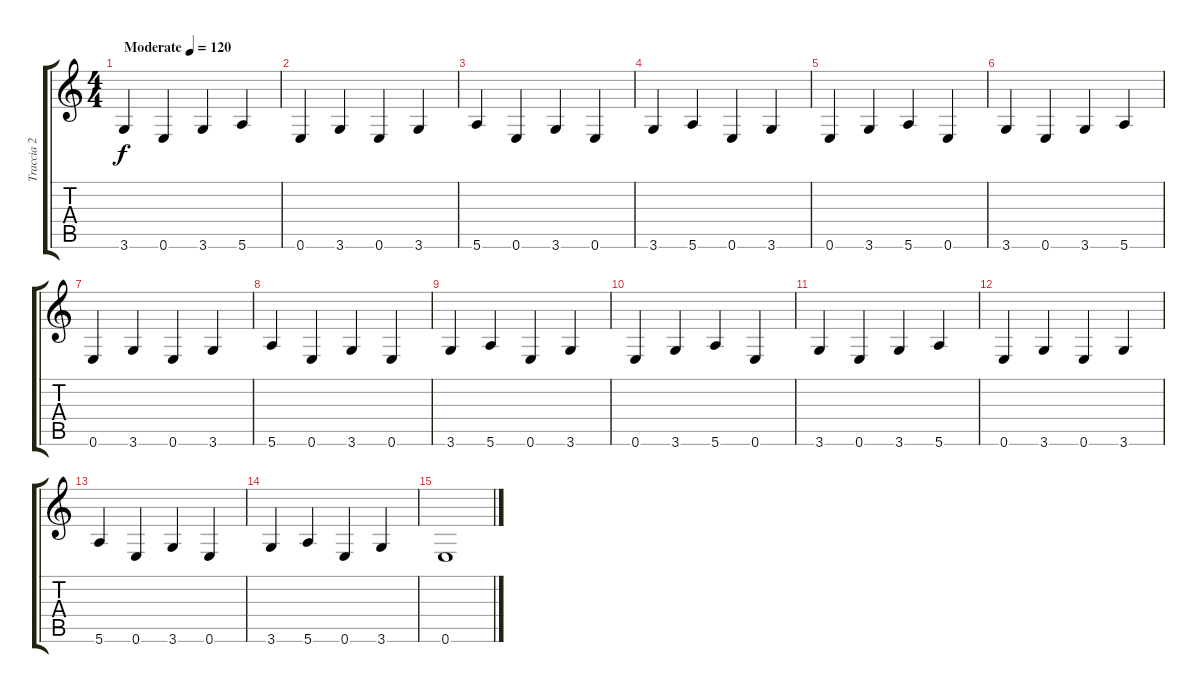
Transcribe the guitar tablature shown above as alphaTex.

\track ("Traccia 2" "Traccia 2") {instrument electricbassfinger}
\staff {score tabs}
\tuning (E4 B3 G3 D3 A2 E2) {hide}
\ts (4 4)
\tempo (120 "Moderate")
\clef g2
\ks c
3.6.4{dy f instrument electricbassfinger} 0.6.4 3.6.4 5.6.4 |
0.6.4 3.6.4 0.6.4 3.6.4 |
5.6.4 0.6.4 3.6.4 0.6.4 |
3.6.4 5.6.4 0.6.4 3.6.4 |
0.6.4 3.6.4 5.6.4 0.6.4 |
3.6.4 0.6.4 3.6.4 5.6.4 |
0.6.4 3.6.4 0.6.4 3.6.4 |
5.6.4 0.6.4 3.6.4 0.6.4 |
3.6.4 5.6.4 0.6.4 3.6.4 |
0.6.4 3.6.4 5.6.4 0.6.4 |
3.6.4 0.6.4 3.6.4 5.6.4 |
0.6.4 3.6.4 0.6.4 3.6.4 |
5.6.4 0.6.4 3.6.4 0.6.4 |
3.6.4 5.6.4 0.6.4 3.6.4 |
0.6.1
